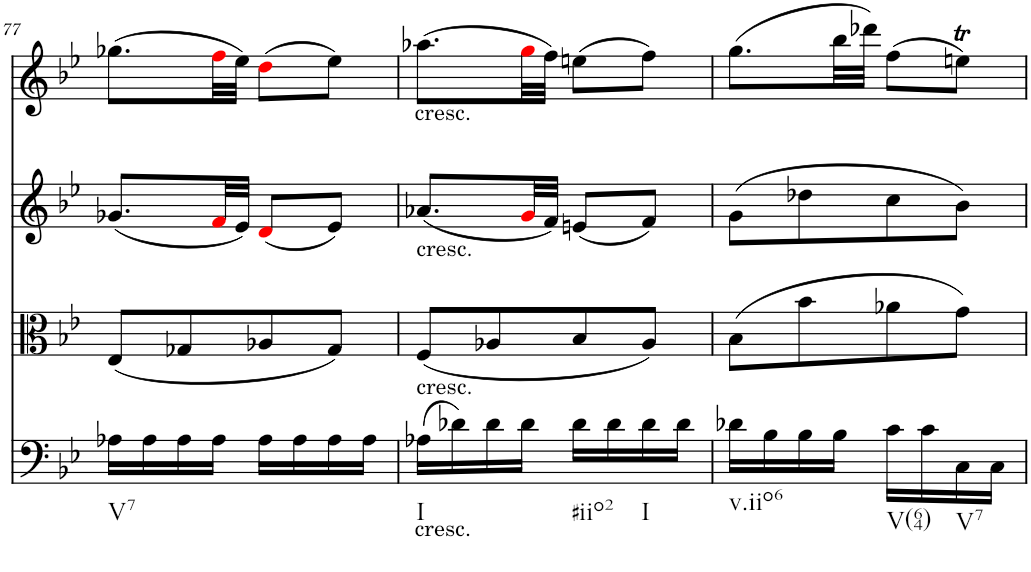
**kern	**kern	**kern	**kern
*part4	*part3	*part2	*part1
*staff4	*staff3	*staff2	*staff1
*I"Violoncello	*I"Viola	*I"Violin II	*I"Violin I
!!LO:PB:g=z
*clefF4	*clefC3	*clefG2	*clefG2
*k[b-e-]	*k[b-e-]	*k[b-e-]	*k[b-e-]
*M2/4	*M2/4	*M2/4	*M2/4
=77	=77	=77	=77
!LO:TX:b:t=V7	!	!	!
16A-X\LL	(8E-/L	(8.g-X/L	(8.gg-X\L
16A-\	.	.	.
16A-\	8G-X/	.	.
16A-\JJ	.	32fi/LL	32ffi\LL
.	.	32e-/JJJ)	32ee-\JJJ)
16A-\LL	8A-X/	(8di/L	(8ddi\L
16A-\	.	.	.
16A-\	8G-/J)	8e-/J)	8ee-\J)
16A-\JJ	.	.	.
=78	=78	=78	=78
!	!	!	!LO:TX:b:t=cresc.
!	!	!LO:TX:b:t=cresc.	!
!	!LO:TX:b:t=cresc.	!	!
!LO:TX:b:t=cresc.	!	!	!
!LO:TX:b:t=I	!	!	!
(16A-X\LL	(8F/L	(8.a-X/L	(8.aa-X\L
16d-X\)	.	.	.
16d-\	8A-X/	.	.
16d-\JJ	.	32gi/LL	32ggi\LL
.	.	32f/JJJ)	32ff\JJJ)
!LO:TX:b:t=#iio2	!	!	!
16d-\LL	8B-/	(8en/L	(8een\L
16d-\	.	.	.
!LO:TX:b:t=I	!	!	!
16d-\	8A-/J)	8f/J)	8ff\J)
16d-\JJ	.	.	.
=79	=79	=79	=79
!LO:TX:b:t=v.iio6	!	!	!
16d-X\LL	(8B-\L	(8g\L	(8.gg\L
16B-\	.	.	.
16B-\	8b-\	8dd-X\	.
16B-\JJ	.	.	32bb-\LL
.	.	.	32ddd-X\JJJ)
!LO:TX:b:t=V(64)	!	!	!
16c\LL	8a-X\	8cc\	(8ff\L
16c\	.	.	.
!LO:TX:b:t=V7	!	!	!
16C\	8g\J)	8b-\J)	8eent\J)
16C\JJ	.	.	.
=	=	=	=
*-	*-	*-	*-
